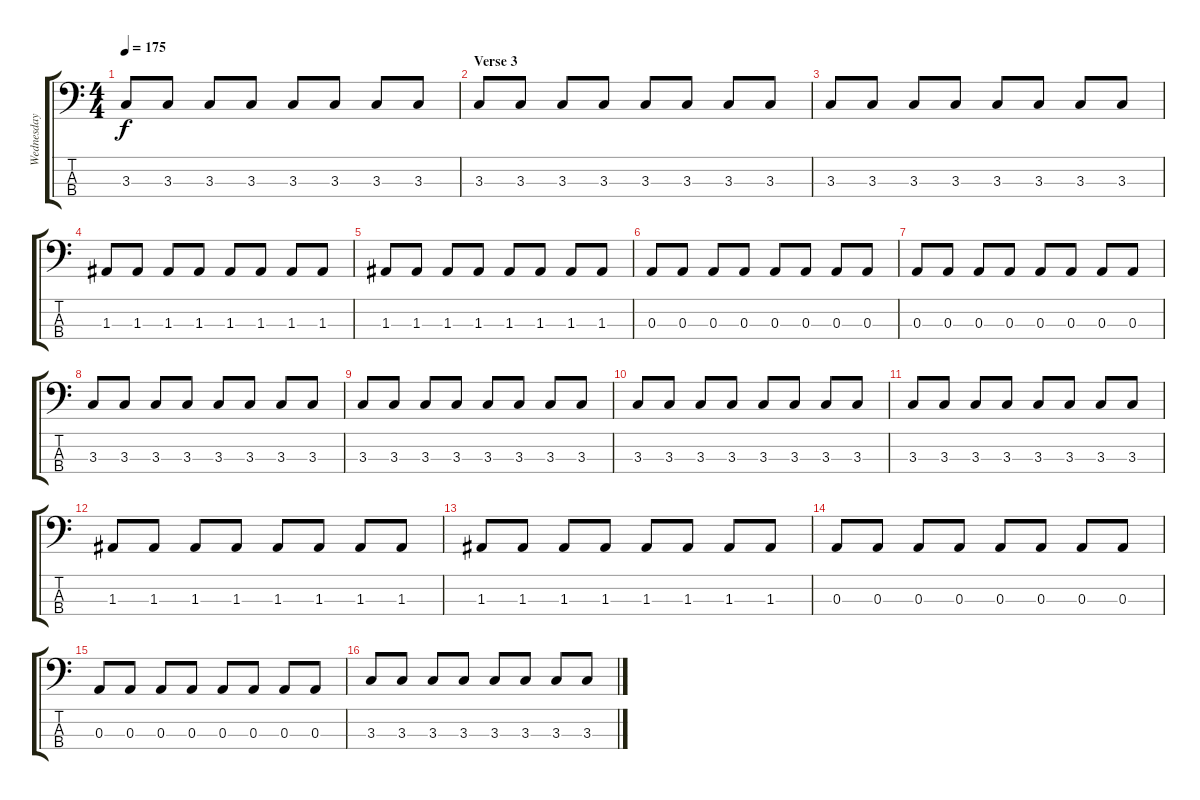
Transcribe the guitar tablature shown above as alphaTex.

\track ("Wednesday 13 (Bass)" "Wednesday ") {instrument electricbasspick}
\staff {score tabs}
\tuning (G2 D2 A1 E1) {hide}
\ts (4 4)
\tempo 175
\clef f4
\ks c
3.3.8{dy f} 3.3.8 3.3.8 3.3.8 3.3.8 3.3.8 3.3.8 3.3.8 |
\section ("" "Verse 3")
3.3.8 3.3.8 3.3.8 3.3.8 3.3.8 3.3.8 3.3.8 3.3.8 |
3.3.8 3.3.8 3.3.8 3.3.8 3.3.8 3.3.8 3.3.8 3.3.8 |
1.3.8 1.3.8 1.3.8 1.3.8 1.3.8 1.3.8 1.3.8 1.3.8 |
1.3.8 1.3.8 1.3.8 1.3.8 1.3.8 1.3.8 1.3.8 1.3.8 |
0.3.8 0.3.8 0.3.8 0.3.8 0.3.8 0.3.8 0.3.8 0.3.8 |
0.3.8 0.3.8 0.3.8 0.3.8 0.3.8 0.3.8 0.3.8 0.3.8 |
3.3.8 3.3.8 3.3.8 3.3.8 3.3.8 3.3.8 3.3.8 3.3.8 |
3.3.8 3.3.8 3.3.8 3.3.8 3.3.8 3.3.8 3.3.8 3.3.8 |
3.3.8 3.3.8 3.3.8 3.3.8 3.3.8 3.3.8 3.3.8 3.3.8 |
3.3.8 3.3.8 3.3.8 3.3.8 3.3.8 3.3.8 3.3.8 3.3.8 |
1.3.8 1.3.8 1.3.8 1.3.8 1.3.8 1.3.8 1.3.8 1.3.8 |
1.3.8 1.3.8 1.3.8 1.3.8 1.3.8 1.3.8 1.3.8 1.3.8 |
0.3.8 0.3.8 0.3.8 0.3.8 0.3.8 0.3.8 0.3.8 0.3.8 |
0.3.8 0.3.8 0.3.8 0.3.8 0.3.8 0.3.8 0.3.8 0.3.8 |
3.3.8 3.3.8 3.3.8 3.3.8 3.3.8 3.3.8 3.3.8 3.3.8
